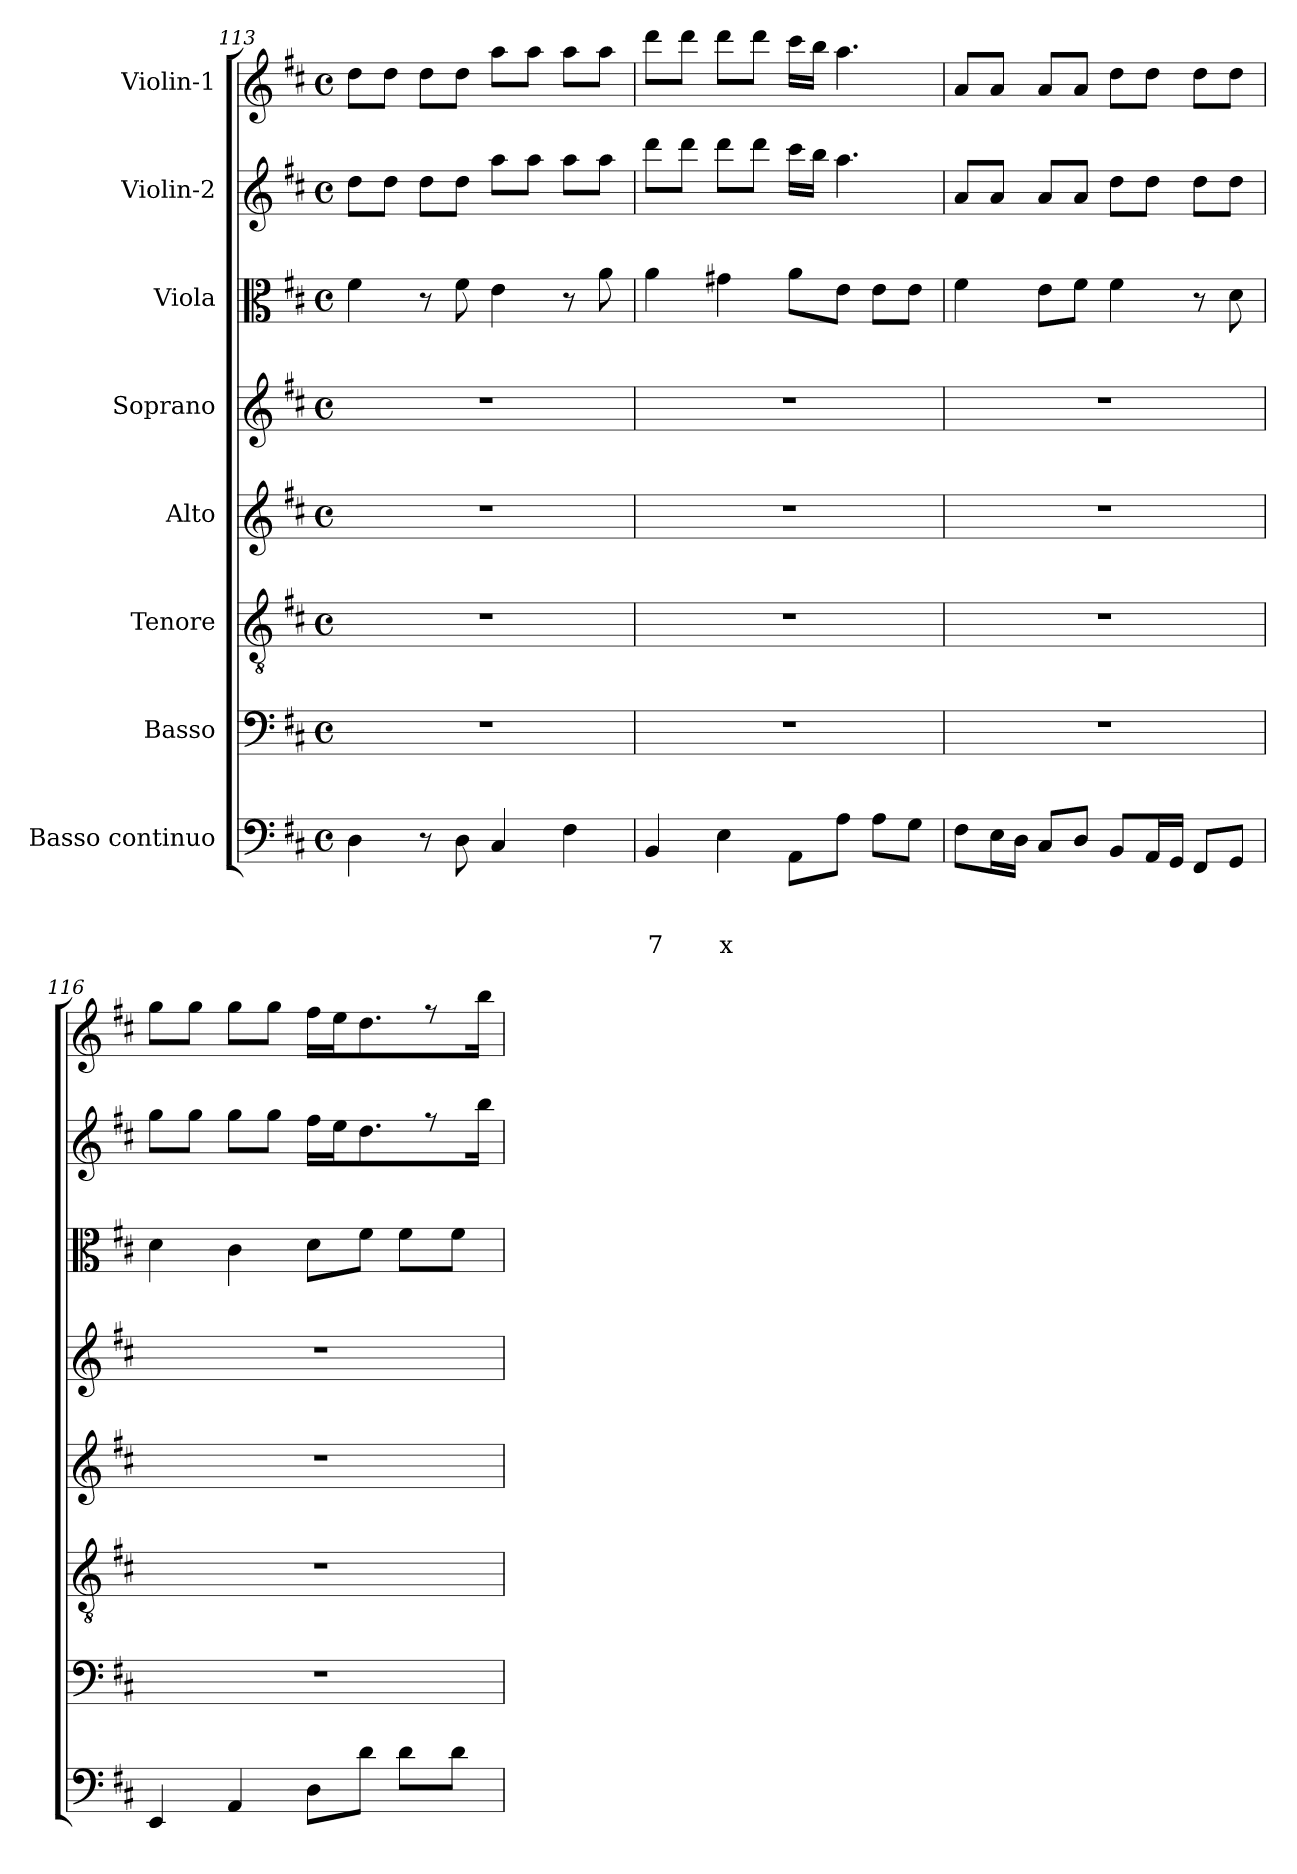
**kern	**text	**text	**text	**kern	**kern	**kern	**kern	**kern	**kern	**kern
*part8	*part8	*part8	*part8	*part7	*part6	*part5	*part4	*part3	*part2	*part1
*staff8	*staff8	*staff8	*staff8	*staff7	*staff6	*staff5	*staff4	*staff3	*staff2	*staff1
*I"Basso continuo	*	*	*	*I"Basso	*I"Tenore	*I"Alto	*I"Soprano	*I"Viola	*I"Violin-2	*I"Violin-1
*clefF4	*	*	*	*clefF4	*clefGv2	*clefG2	*clefG2	*clefC3	*clefG2	*clefG2
*k[f#c#]	*	*	*	*k[f#c#]	*k[f#c#]	*k[f#c#]	*k[f#c#]	*k[f#c#]	*k[f#c#]	*k[f#c#]
*D:	*	*	*	*D:	*D:	*D:	*D:	*D:	*D:	*D:
*M4/4	*	*	*	*M4/4	*M4/4	*M4/4	*M4/4	*M4/4	*M4/4	*M4/4
*met(c)	*	*	*	*met(c)	*met(c)	*met(c)	*met(c)	*met(c)	*met(c)	*met(c)
=113	=113	=113	=113	=113	=113	=113	=113	=113	=113	=113
4D\	.	.	.	1r	1r	1r	1r	4f#\	8dd\L	8dd\L
.	.	.	.	.	.	.	.	.	8dd\J	8dd\J
8r	.	.	.	.	.	.	.	8r	8dd\L	8dd\L
8D\	.	.	.	.	.	.	.	8f#\	8dd\J	8dd\J
4C#/	.	.	.	.	.	.	.	4e\	8aa\L	8aa\L
.	.	.	.	.	.	.	.	.	8aa\J	8aa\J
4F#\	.	.	.	.	.	.	.	8r	8aa\L	8aa\L
.	.	.	.	.	.	.	.	8a\	8aa\J	8aa\J
=114	=114	=114	=114	=114	=114	=114	=114	=114	=114	=114
!	!	!	!LO:LY:b	!	!	!	!	!	!	!
4BB/	.	.	7	1r	1r	1r	1r	4a\	8ddd\L	8ddd\L
.	.	.	.	.	.	.	.	.	8ddd\J	8ddd\J
!	!	!	!LO:LY:b	!	!	!	!	!	!	!
4E\	.	.	x	.	.	.	.	4g#X\	8ddd\L	8ddd\L
.	.	.	.	.	.	.	.	.	8ddd\J	8ddd\J
8AA\L	.	.	.	.	.	.	.	8a\L	16ccc#\LL	16ccc#\LL
.	.	.	.	.	.	.	.	.	16bb\JJ	16bb\JJ
8A\J	.	.	.	.	.	.	.	8e\J	4.aa\	4.aa\
8A\L	.	.	.	.	.	.	.	8e\L	.	.
8G\J	.	.	.	.	.	.	.	8e\J	.	.
!!LO:PB:g=z
=115	=115	=115	=115	=115	=115	=115	=115	=115	=115	=115
8F#\L	.	.	.	1r	1r	1r	1r	4f#\	8a/L	8a/L
16E\L	.	.	.	.	.	.	.	.	8a/J	8a/J
16D\JJ	.	.	.	.	.	.	.	.	.	.
8C#/L	.	.	.	.	.	.	.	8e\L	8a/L	8a/L
8D/J	.	.	.	.	.	.	.	8f#\J	8a/J	8a/J
8BB/L	.	.	.	.	.	.	.	4f#\	8dd\L	8dd\L
16AA/L	.	.	.	.	.	.	.	.	8dd\J	8dd\J
16GG/JJ	.	.	.	.	.	.	.	.	.	.
8FF#/L	.	.	.	.	.	.	.	8r	8dd\L	8dd\L
8GG/J	.	.	.	.	.	.	.	8d\	8dd\J	8dd\J
=116	=116	=116	=116	=116	=116	=116	=116	=116	=116	=116
4EE/	.	.	.	1r	1r	1r	1r	4d\	8gg\L	8gg\L
.	.	.	.	.	.	.	.	.	8gg\J	8gg\J
4AA/	.	.	.	.	.	.	.	4c#\	8gg\L	8gg\L
.	.	.	.	.	.	.	.	.	8gg\J	8gg\J
8D\L	.	.	.	.	.	.	.	8d\L	16ff#\LL	16ff#\LL
.	.	.	.	.	.	.	.	.	16ee\J	16ee\J
8d\J	.	.	.	.	.	.	.	8f#\J	8.dd\	8.dd\
8d\L	.	.	.	.	.	.	.	8f#\L	.	.
.	.	.	.	.	.	.	.	.	8r	8r
8d\J	.	.	.	.	.	.	.	8f#\J	.	.
.	.	.	.	.	.	.	.	.	16bb\Jk	16bb\Jk
=	=	=	=	=	=	=	=	=	=	=
*-	*-	*-	*-	*-	*-	*-	*-	*-	*-	*-
